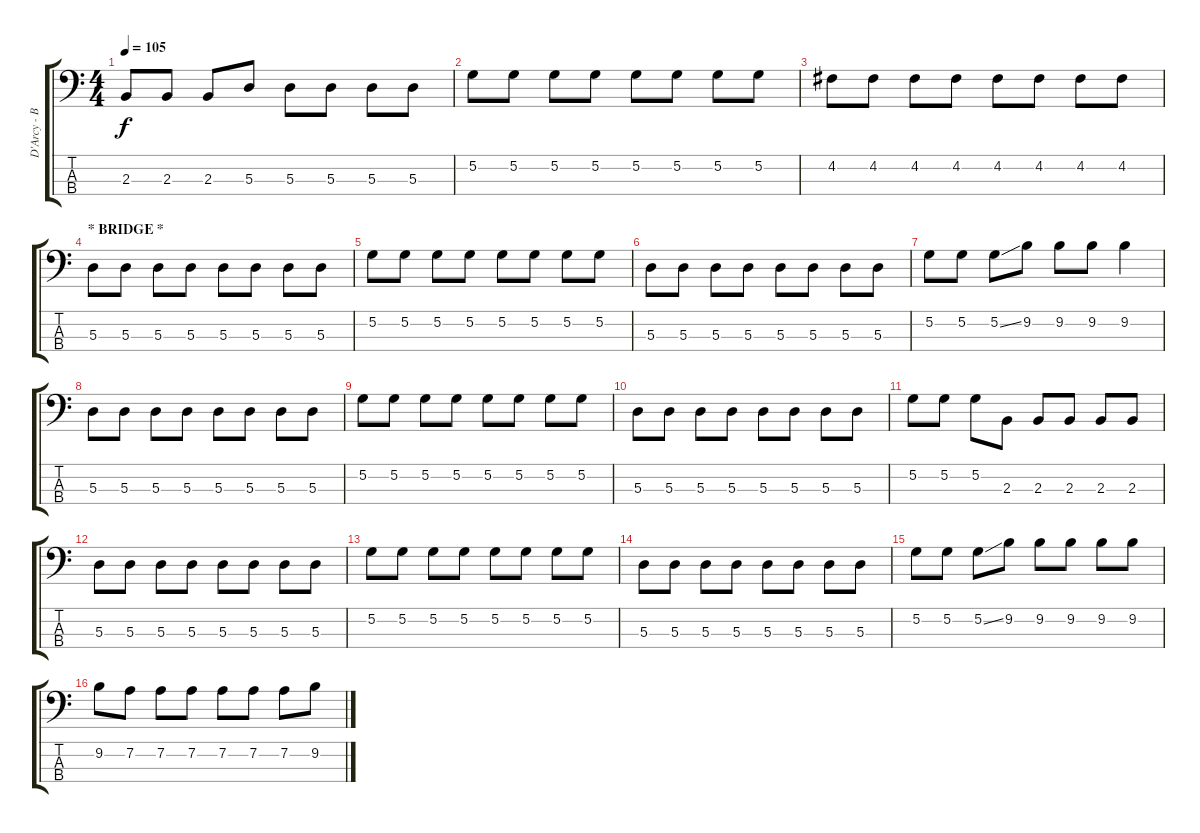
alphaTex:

\track ("D'Arcy - Bass" "D'Arcy - B") {instrument electricbassfinger}
\staff {score tabs}
\tuning (G2 D2 A1 E1) {hide}
\ts (4 4)
\tempo 105
\clef f4
\ks c
2.3.8{dy f} 2.3.8 2.3.8 5.3.8 5.3.8 5.3.8 5.3.8 5.3.8 |
5.2.8 5.2.8 5.2.8 5.2.8 5.2.8 5.2.8 5.2.8 5.2.8 |
4.2.8 4.2.8 4.2.8 4.2.8 4.2.8 4.2.8 4.2.8 4.2.8 |
\section ("" "* BRIDGE *")
5.3.8 5.3.8 5.3.8 5.3.8 5.3.8 5.3.8 5.3.8 5.3.8 |
5.2.8 5.2.8 5.2.8 5.2.8 5.2.8 5.2.8 5.2.8 5.2.8 |
5.3.8 5.3.8 5.3.8 5.3.8 5.3.8 5.3.8 5.3.8 5.3.8 |
5.2.8 5.2.8 5.2{ss}.8 9.2.8 9.2.8 9.2.8 9.2.4 |
5.3.8 5.3.8 5.3.8 5.3.8 5.3.8 5.3.8 5.3.8 5.3.8 |
5.2.8 5.2.8 5.2.8 5.2.8 5.2.8 5.2.8 5.2.8 5.2.8 |
5.3.8 5.3.8 5.3.8 5.3.8 5.3.8 5.3.8 5.3.8 5.3.8 |
5.2.8 5.2.8 5.2.8 2.3.8 2.3.8 2.3.8 2.3.8 2.3.8 |
5.3.8 5.3.8 5.3.8 5.3.8 5.3.8 5.3.8 5.3.8 5.3.8 |
5.2.8 5.2.8 5.2.8 5.2.8 5.2.8 5.2.8 5.2.8 5.2.8 |
5.3.8 5.3.8 5.3.8 5.3.8 5.3.8 5.3.8 5.3.8 5.3.8 |
5.2.8 5.2.8 5.2{ss}.8 9.2.8 9.2.8 9.2.8 9.2.8 9.2.8 |
9.2.8 7.2.8 7.2.8 7.2.8 7.2.8 7.2.8 7.2.8 9.2.8
